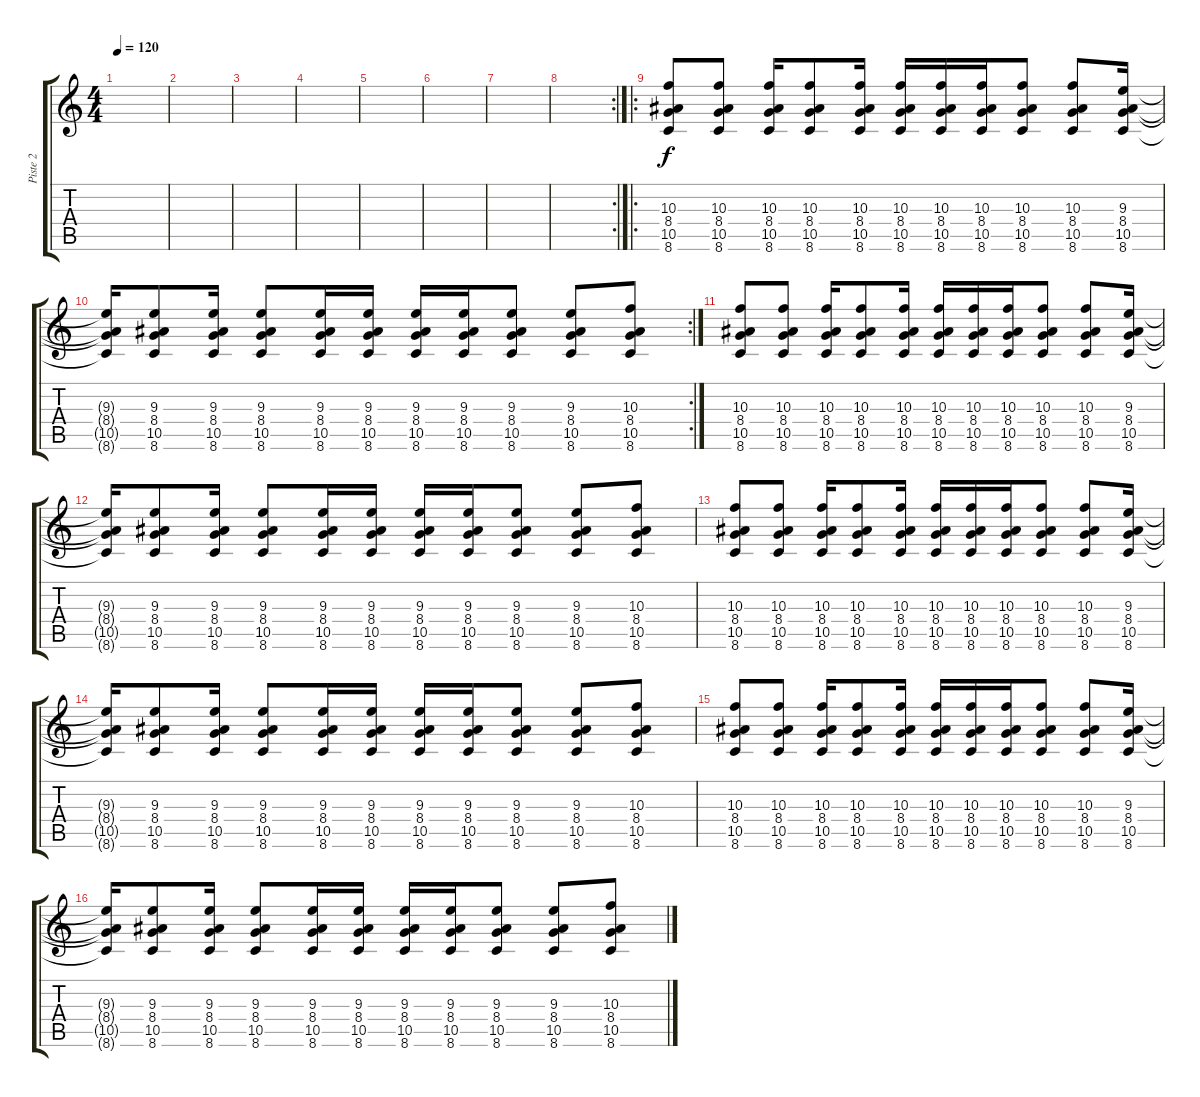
\track ("Piste 2" "Piste 2") {instrument acousticguitarnylon}
\staff {score tabs}
\tuning (E4 B3 G3 D3 A2 E2) {hide}
\ts (4 4)
\tempo 120
\clef g2
\ks c
|
|
|
|
|
|
|
\rc 2
|
\ro
(10.3 8.4 10.5 8.6).8{volume 16} (10.3 8.4 10.5 8.6).8 (10.3 8.4 10.5 8.6).16 (10.3 8.4 10.5 8.6).8 (10.3 8.4 10.5 8.6).16 (10.3 8.4 10.5 8.6).16 (10.3 8.4 10.5 8.6).16 (10.3 8.4 10.5 8.6).16 (10.3 8.4 10.5 8.6).8 (10.3 8.4 10.5 8.6).8 (9.3 8.4 10.5 8.6).16 |
\rc 2
(9.3{t} 8.4{t} 10.5{t} 8.6{t}).16 (9.3 8.4 10.5 8.6).8 (9.3 8.4 10.5 8.6).16 (9.3 8.4 10.5 8.6).8 (9.3 8.4 10.5 8.6).16 (9.3 8.4 10.5 8.6).16 (9.3 8.4 10.5 8.6).16 (9.3 8.4 10.5 8.6).16 (9.3 8.4 10.5 8.6).8 (9.3 8.4 10.5 8.6).8 (10.3 8.4 10.5 8.6).8 |
(10.3 8.4 10.5 8.6).8{volume 11} (10.3 8.4 10.5 8.6).8 (10.3 8.4 10.5 8.6).16 (10.3 8.4 10.5 8.6).8 (10.3 8.4 10.5 8.6).16 (10.3 8.4 10.5 8.6).16 (10.3 8.4 10.5 8.6).16 (10.3 8.4 10.5 8.6).16 (10.3 8.4 10.5 8.6).8 (10.3 8.4 10.5 8.6).8 (9.3 8.4 10.5 8.6).16 |
(9.3{t} 8.4{t} 10.5{t} 8.6{t}).16 (9.3 8.4 10.5 8.6).8 (9.3 8.4 10.5 8.6).16 (9.3 8.4 10.5 8.6).8 (9.3 8.4 10.5 8.6).16 (9.3 8.4 10.5 8.6).16 (9.3 8.4 10.5 8.6).16 (9.3 8.4 10.5 8.6).16 (9.3 8.4 10.5 8.6).8 (9.3 8.4 10.5 8.6).8 (10.3 8.4 10.5 8.6).8 |
(10.3 8.4 10.5 8.6).8 (10.3 8.4 10.5 8.6).8 (10.3 8.4 10.5 8.6).16 (10.3 8.4 10.5 8.6).8 (10.3 8.4 10.5 8.6).16 (10.3 8.4 10.5 8.6).16 (10.3 8.4 10.5 8.6).16 (10.3 8.4 10.5 8.6).16 (10.3 8.4 10.5 8.6).8 (10.3 8.4 10.5 8.6).8 (9.3 8.4 10.5 8.6).16 |
(9.3{t} 8.4{t} 10.5{t} 8.6{t}).16 (9.3 8.4 10.5 8.6).8 (9.3 8.4 10.5 8.6).16 (9.3 8.4 10.5 8.6).8 (9.3 8.4 10.5 8.6).16 (9.3 8.4 10.5 8.6).16 (9.3 8.4 10.5 8.6).16 (9.3 8.4 10.5 8.6).16 (9.3 8.4 10.5 8.6).8 (9.3 8.4 10.5 8.6).8 (10.3 8.4 10.5 8.6).8 |
(10.3 8.4 10.5 8.6).8 (10.3 8.4 10.5 8.6).8 (10.3 8.4 10.5 8.6).16 (10.3 8.4 10.5 8.6).8 (10.3 8.4 10.5 8.6).16 (10.3 8.4 10.5 8.6).16 (10.3 8.4 10.5 8.6).16 (10.3 8.4 10.5 8.6).16 (10.3 8.4 10.5 8.6).8 (10.3 8.4 10.5 8.6).8 (9.3 8.4 10.5 8.6).16 |
(9.3{t} 8.4{t} 10.5{t} 8.6{t}).16 (9.3 8.4 10.5 8.6).8 (9.3 8.4 10.5 8.6).16 (9.3 8.4 10.5 8.6).8 (9.3 8.4 10.5 8.6).16 (9.3 8.4 10.5 8.6).16 (9.3 8.4 10.5 8.6).16 (9.3 8.4 10.5 8.6).16 (9.3 8.4 10.5 8.6).8 (9.3 8.4 10.5 8.6).8 (10.3 8.4 10.5 8.6).8
